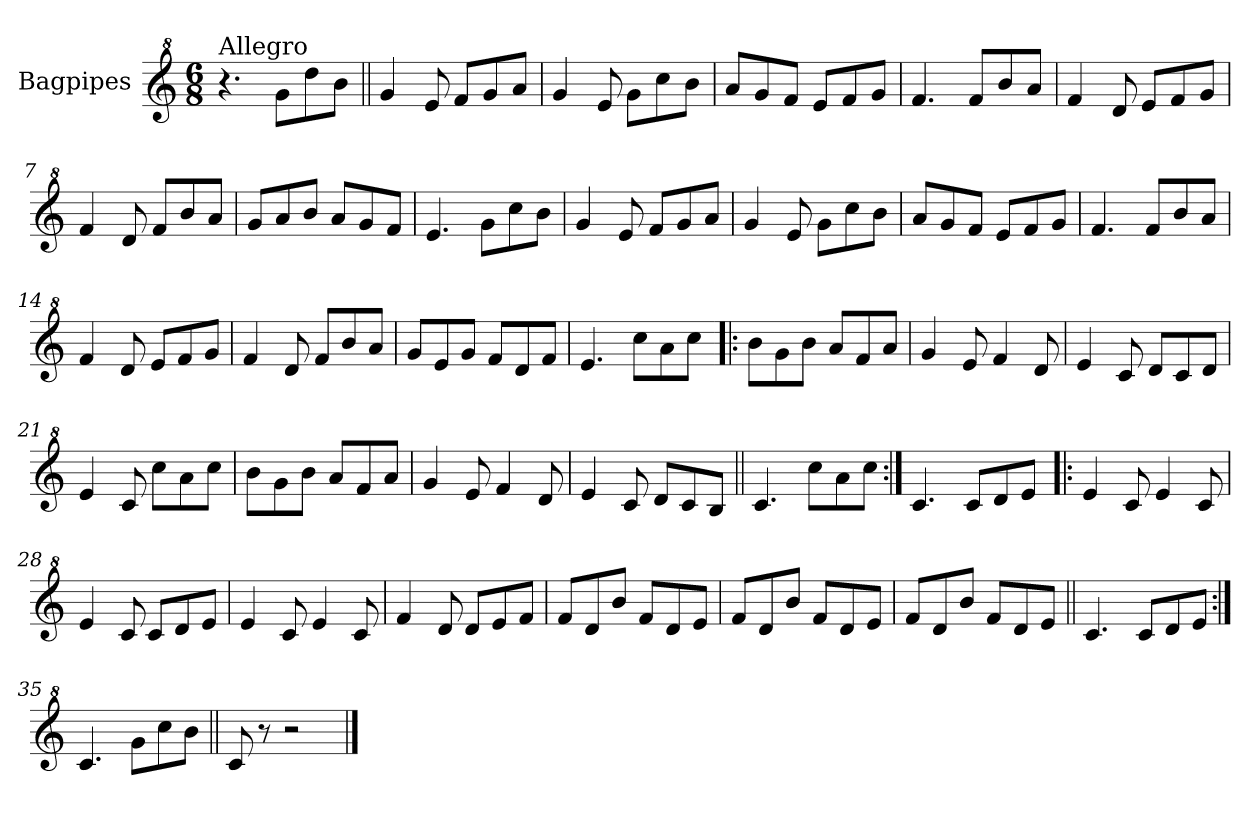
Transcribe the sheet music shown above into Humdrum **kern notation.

**kern
*part1
*staff1
*I"Bagpipes
*I'Bag
*clefG^2
*k[]
*C:
*M6/8
=1
!LO:TX:a:t=Allegro
4.r
8gg\L
8ddd\
8bb\J
=2||
4gg/
8ee/
8ff/L
8gg/
8aa/J
=3
4gg/
8ee/
8gg\L
8ccc\
8bb\J
=4
8aa/L
8gg/
8ff/J
8ee/L
8ff/
8gg/J
=5
4.ff/
8ff/L
8bb/
8aa/J
=6
4ff/
8dd/
8ee/L
8ff/
8gg/J
=7
4ff/
8dd/
8ff/L
8bb/
8aa/J
!!LO:LB:g=z
=8
8gg/L
8aa/
8bb/J
8aa/L
8gg/
8ff/J
=9
4.ee/
8gg\L
8ccc\
8bb\J
=10
4gg/
8ee/
8ff/L
8gg/
8aa/J
=11
4gg/
8ee/
8gg\L
8ccc\
8bb\J
=12
8aa/L
8gg/
8ff/J
8ee/L
8ff/
8gg/J
=13
4.ff/
8ff/L
8bb/
8aa/J
=14
4ff/
8dd/
8ee/L
8ff/
8gg/J
!!LO:LB:g=z
=15
4ff/
8dd/
8ff/L
8bb/
8aa/J
=16
8gg/L
8ee/
8gg/J
8ff/L
8dd/
8ff/J
=17
4.ee/
8ccc\L
8aa\
8ccc\J
=18!|:
8bb\L
8gg\
8bb\J
8aa/L
8ff/
8aa/J
=19
4gg/
8ee/
4ff/
8dd/
=20
4ee/
8cc/
8dd/L
8cc/
8dd/J
=21
4ee/
8cc/
8ccc\L
8aa\
8ccc\J
!!LO:LB:g=z
=22
8bb\L
8gg\
8bb\J
8aa/L
8ff/
8aa/J
=23
4gg/
8ee/
4ff/
8dd/
=24
4ee/
8cc/
8dd/L
8cc/
8b/J
=25||
4.cc/
8ccc\L
8aa\
8ccc\J
=26:|!
4.cc/
8cc/L
8dd/
8ee/J
=27!|:
4ee/
8cc/
4ee/
8cc/
=28
4ee/
8cc/
8cc/L
8dd/
8ee/J
!!LO:LB:g=z
=29
4ee/
8cc/
4ee/
8cc/
=30
4ff/
8dd/
8dd/L
8ee/
8ff/J
=31
8ff/L
8dd/
8bb/J
8ff/L
8dd/
8ee/J
=32
8ff/L
8dd/
8bb/J
8ff/L
8dd/
8ee/J
=33
8ff/L
8dd/
8bb/J
8ff/L
8dd/
8ee/J
=34||
4.cc/
8cc/L
8dd/
8ee/J
=35:|!
4.cc/
8gg\L
8ccc\
8bb\J
!!LO:LB:g=z
=36||
8cc/
8r
2r
==
*-
